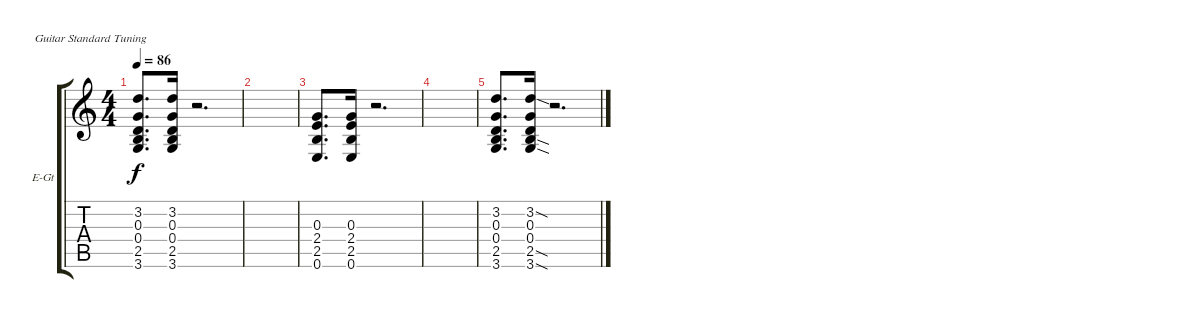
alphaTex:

\bracketExtendMode groupsimilarinstruments
\firstSystemTrackNameOrientation horizontal
\otherSystemsTrackNameOrientation horizontal
\track ("David Gilmour" "E-Gt") {multiBarRest instrument distortionguitar}
\staff {score tabs}
\tuning (E4 B3 G3 D3 A2 E2)
\ts (4 4)
\tempo 86
\clef g2
\ks c
(3.2 0.3 0.4 3.6 2.5).8{d dy f} (3.2 0.3 0.4 3.6 2.5).16 r.2{d} |
|
(2.4 2.5 0.3 0.6).8{d} (2.4 2.5 0.3 0.6).16 r.2{d} |
|
(3.2 0.3 0.4 3.6 2.5).8{d} (3.2{sod} 0.3 0.4 3.6{sod} 2.5{sod}).16 r.2{d}
